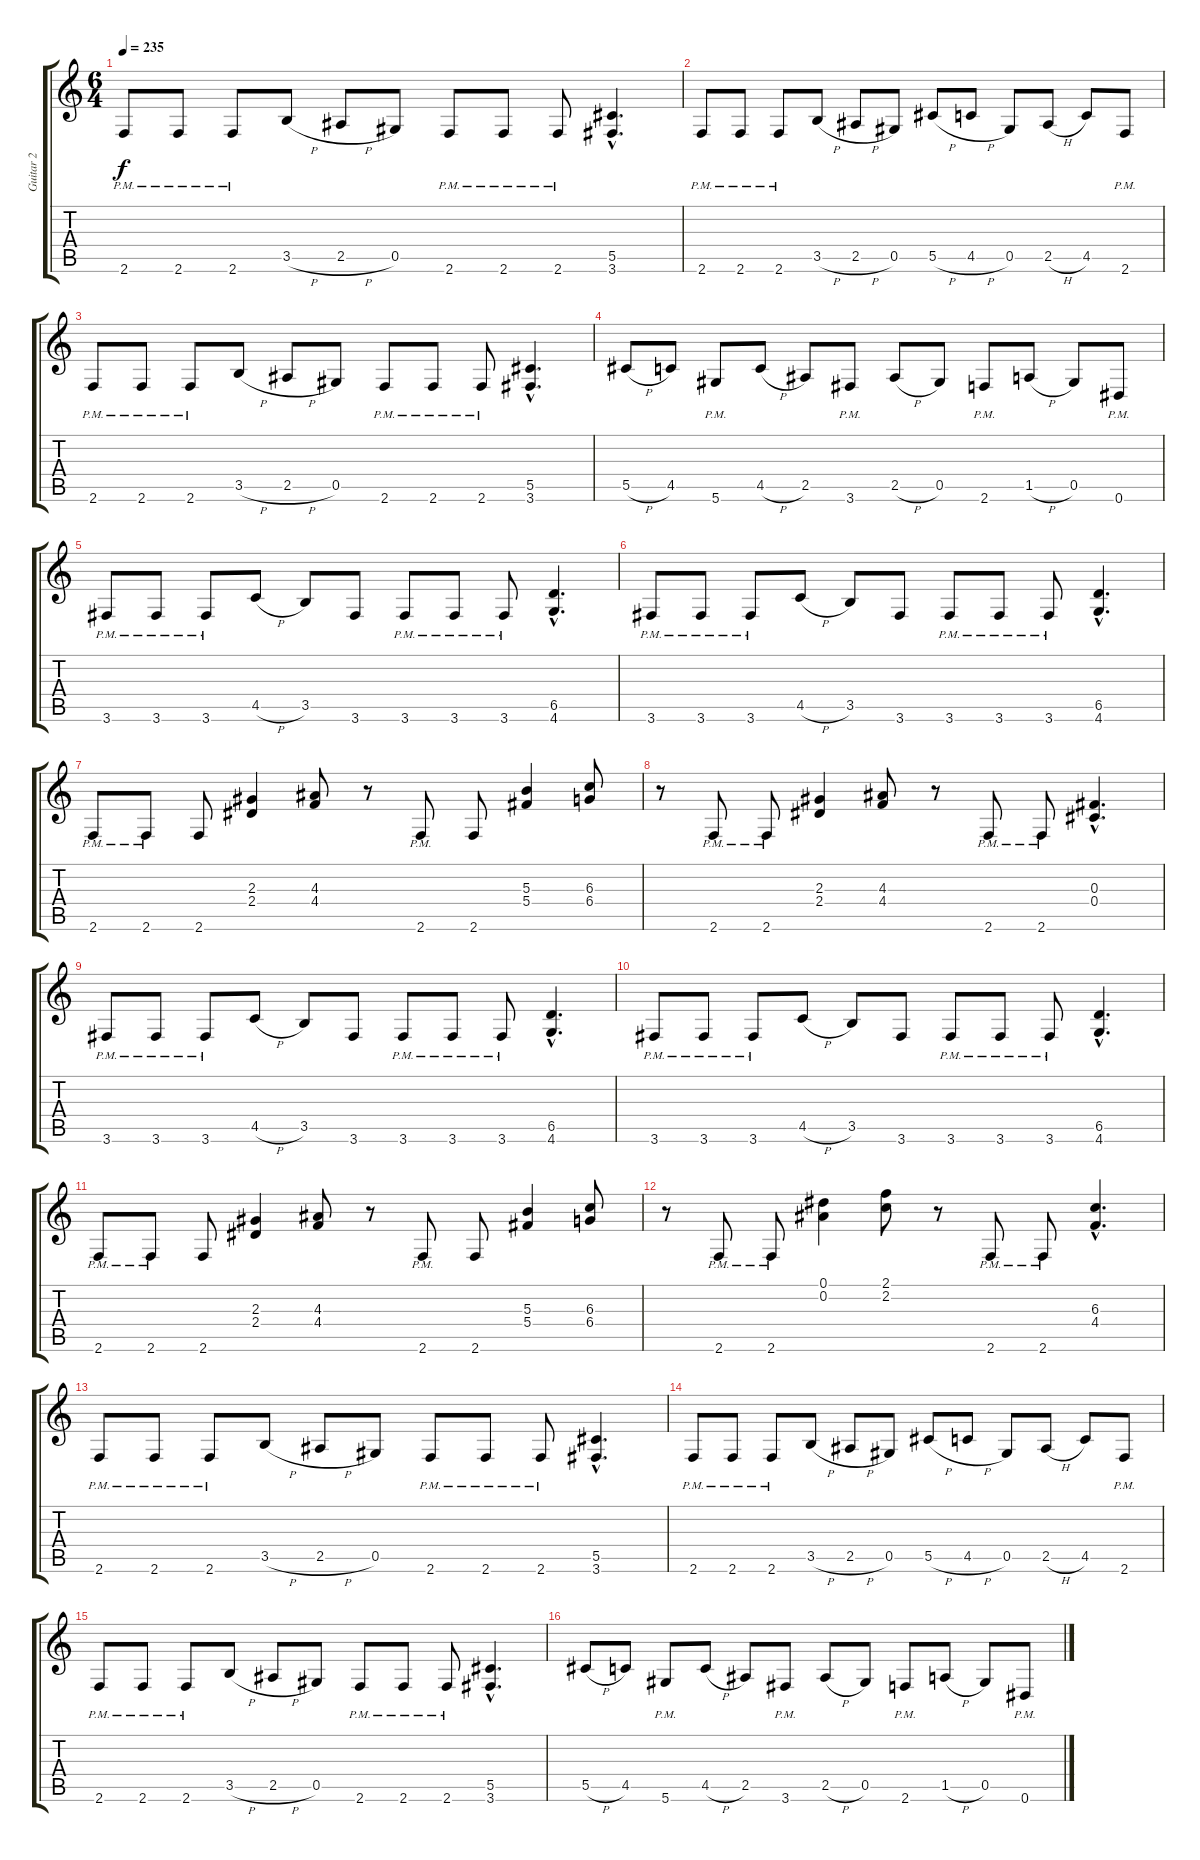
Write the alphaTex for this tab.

\track ("Guitar 2" "Guitar 2") {instrument distortionguitar}
\staff {score tabs}
\tuning (Eb4 Bb3 Gb3 Db3 Ab2 Eb2) {hide}
\ts (6 4)
\tempo 235
\clef g2
\ks c
2.6{pm}.8{dy f} 2.6{pm}.8 2.6{pm}.8 3.5{h}.8 2.5{h}.8 0.5.8 2.6{pm}.8 2.6{pm}.8 2.6{pm}.8 (5.5{hac} 3.6{hac}).4{d} |
2.6{pm}.8 2.6{pm}.8 2.6{pm}.8 3.5{h}.8 2.5{h}.8 0.5.8 5.5{h}.8 4.5{h}.8 0.5.8 2.5{h}.8 4.5.8 2.6{pm}.8 |
2.6{pm}.8 2.6{pm}.8 2.6{pm}.8 3.5{h}.8 2.5{h}.8 0.5.8 2.6{pm}.8 2.6{pm}.8 2.6{pm}.8 (5.5{hac} 3.6{hac}).4{d} |
5.5{h}.8 4.5.8 5.6{pm}.8 4.5{h}.8 2.5.8 3.6{pm}.8 2.5{h}.8 0.5.8 2.6{pm}.8 1.5{h}.8 0.5.8 0.6{pm}.8 |
3.6{pm}.8 3.6{pm}.8 3.6{pm}.8 4.5{h}.8 3.5.8 3.6.8 3.6{pm}.8 3.6{pm}.8 3.6{pm}.8 (6.5{hac} 4.6{hac}).4{d} |
3.6{pm}.8 3.6{pm}.8 3.6{pm}.8 4.5{h}.8 3.5.8 3.6.8 3.6{pm}.8 3.6{pm}.8 3.6{pm}.8 (6.5{hac} 4.6{hac}).4{d} |
2.6{pm}.8 2.6{pm}.8 2.6.8 (2.3 2.4).4 (4.3 4.4).8 r.8 2.6{pm}.8 2.6.8 (5.3 5.4).4 (6.3 6.4).8 |
r.8 2.6{pm}.8 2.6{pm}.8 (2.3 2.4).4 (4.3 4.4).8 r.8 2.6{pm}.8 2.6{pm}.8 (0.3{hac} 0.4{hac}).4{d} |
3.6{pm}.8 3.6{pm}.8 3.6{pm}.8 4.5{h}.8 3.5.8 3.6.8 3.6{pm}.8 3.6{pm}.8 3.6{pm}.8 (6.5{hac} 4.6{hac}).4{d} |
3.6{pm}.8 3.6{pm}.8 3.6{pm}.8 4.5{h}.8 3.5.8 3.6.8 3.6{pm}.8 3.6{pm}.8 3.6{pm}.8 (6.5{hac} 4.6{hac}).4{d} |
2.6{pm}.8 2.6{pm}.8 2.6.8 (2.3 2.4).4 (4.3 4.4).8 r.8 2.6{pm}.8 2.6.8 (5.3 5.4).4 (6.3 6.4).8 |
r.8 2.6{pm}.8 2.6{pm}.8 (0.1 0.2).4 (2.1 2.2).8 r.8 2.6{pm}.8 2.6{pm}.8 (6.3{hac} 4.4{hac}).4{d} |
2.6{pm}.8 2.6{pm}.8 2.6{pm}.8 3.5{h}.8 2.5{h}.8 0.5.8 2.6{pm}.8 2.6{pm}.8 2.6{pm}.8 (5.5{hac} 3.6{hac}).4{d} |
2.6{pm}.8 2.6{pm}.8 2.6{pm}.8 3.5{h}.8 2.5{h}.8 0.5.8 5.5{h}.8 4.5{h}.8 0.5.8 2.5{h}.8 4.5.8 2.6{pm}.8 |
2.6{pm}.8 2.6{pm}.8 2.6{pm}.8 3.5{h}.8 2.5{h}.8 0.5.8 2.6{pm}.8 2.6{pm}.8 2.6{pm}.8 (5.5{hac} 3.6{hac}).4{d} |
5.5{h}.8 4.5.8 5.6{pm}.8 4.5{h}.8 2.5.8 3.6{pm}.8 2.5{h}.8 0.5.8 2.6{pm}.8 1.5{h}.8 0.5.8 0.6{pm}.8
